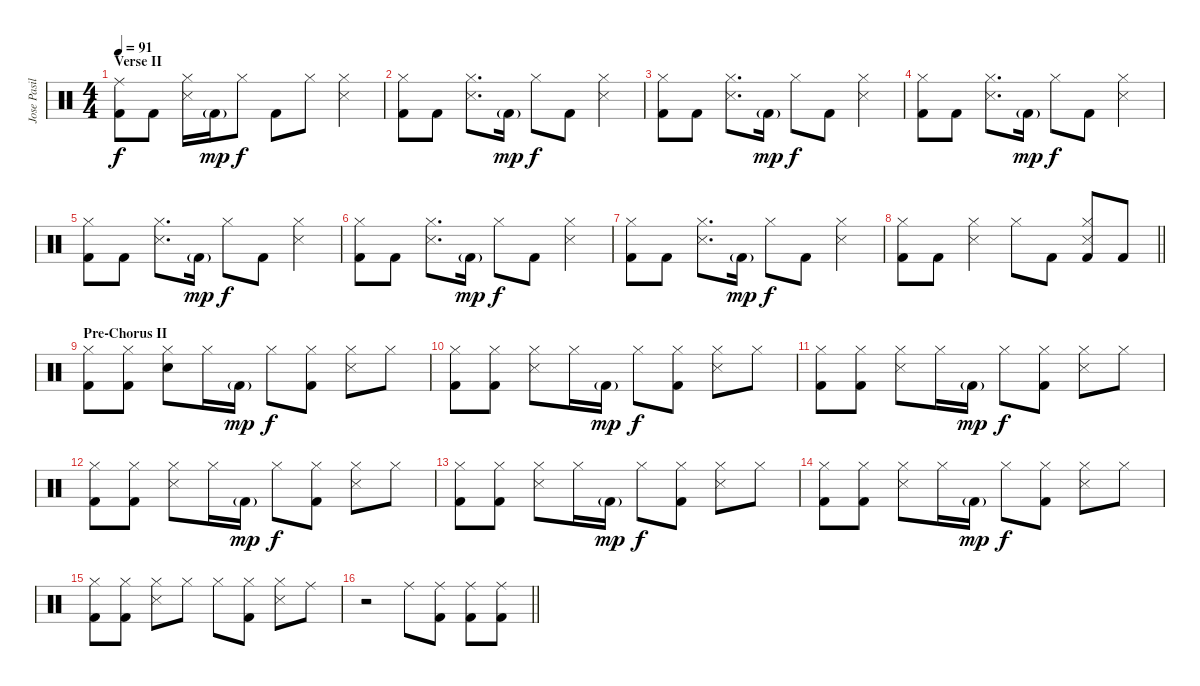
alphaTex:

\track ("Jose Pasillas" "Jose Pasil") {instrument percussion}
\staff {score}
\articulation defaults
\ts (4 4)
\section ("" "Verse II")
\tempo 91
\clef neutral
\ks c
("Ride (middle)" "Kick (hit) 2").8{dy f} "Kick (hit) 2".8 ("Hi-Hat (closed)" "Snare (side stick) 3").16 "Kick (hit) 2"{g}.16{dy mp} "Hi-Hat (closed)".8{dy f} "Kick (hit) 2".8 "Hi-Hat (closed)".8 ("Hi-Hat (closed)" "Snare (side stick) 3").4 |
("Hi-Hat (closed)" "Kick (hit) 2").8 "Kick (hit) 2".8 ("Hi-Hat (closed)" "Snare (side stick) 3").8{d} "Kick (hit) 2"{g}.16{dy mp} "Hi-Hat (closed)".8{dy f} "Kick (hit) 2".8 ("Hi-Hat (closed)" "Snare (side stick) 3").4 |
("Hi-Hat (closed)" "Kick (hit) 2").8 "Kick (hit) 2".8 ("Hi-Hat (closed)" "Snare (side stick) 3").8{d} "Kick (hit) 2"{g}.16{dy mp} "Hi-Hat (closed)".8{dy f} "Kick (hit) 2".8 ("Hi-Hat (closed)" "Snare (side stick) 3").4 |
("Hi-Hat (closed)" "Kick (hit) 2").8 "Kick (hit) 2".8 ("Hi-Hat (closed)" "Snare (side stick) 3").8{d} "Kick (hit) 2"{g}.16{dy mp} "Hi-Hat (closed)".8{dy f} "Kick (hit) 2".8 ("Hi-Hat (closed)" "Snare (side stick) 3").4 |
("Hi-Hat (closed)" "Kick (hit) 2").8 "Kick (hit) 2".8 ("Hi-Hat (closed)" "Snare (side stick) 3").8{d} "Kick (hit) 2"{g}.16{dy mp} "Hi-Hat (closed)".8{dy f} "Kick (hit) 2".8 ("Hi-Hat (closed)" "Snare (side stick) 3").4 |
("Hi-Hat (closed)" "Kick (hit) 2").8 "Kick (hit) 2".8 ("Hi-Hat (closed)" "Snare (side stick) 3").8{d} "Kick (hit) 2"{g}.16{dy mp} "Hi-Hat (closed)".8{dy f} "Kick (hit) 2".8 ("Hi-Hat (closed)" "Snare (side stick) 3").4 |
("Hi-Hat (closed)" "Kick (hit) 2").8 "Kick (hit) 2".8 ("Hi-Hat (closed)" "Snare (side stick) 3").8{d} "Kick (hit) 2"{g}.16{dy mp} "Hi-Hat (closed)".8{dy f} "Kick (hit) 2".8 ("Hi-Hat (closed)" "Snare (side stick) 3").4 |
\barLineRight lightlight
("Hi-Hat (closed)" "Kick (hit) 2").8 "Kick (hit) 2".8 ("Hi-Hat (closed)" "Snare (side stick) 3").4 "Hi-Hat (closed)".8 "Kick (hit) 2".8 ("Hi-Hat (closed)" "Snare (side stick) 3" "Kick (hit) 2").8 "Kick (hit) 2".8 |
\section ("" "Pre-Chorus II")
("Hi-Hat (closed)" "Kick (hit) 2").8 ("Hi-Hat (closed)" "Kick (hit) 2").8 ("Hi-Hat (closed)" "Electric Snare (hit)").8 "Hi-Hat (closed)".16 "Kick (hit) 2"{g}.16{dy mp} "Hi-Hat (closed)".8{dy f} ("Hi-Hat (closed)" "Kick (hit) 2").8 ("Hi-Hat (closed)" "Snare (side stick) 3").8 "Hi-Hat (closed)".8 |
("Hi-Hat (closed)" "Kick (hit) 2").8 ("Hi-Hat (closed)" "Kick (hit) 2").8 ("Hi-Hat (closed)" "Snare (side stick) 3").8 "Hi-Hat (closed)".16 "Kick (hit) 2"{g}.16{dy mp} "Hi-Hat (closed)".8{dy f} ("Hi-Hat (closed)" "Kick (hit) 2").8 ("Hi-Hat (closed)" "Snare (side stick) 3").8 "Hi-Hat (closed)".8 |
("Hi-Hat (closed)" "Kick (hit) 2").8 ("Hi-Hat (closed)" "Kick (hit) 2").8 ("Hi-Hat (closed)" "Snare (side stick) 3").8 "Hi-Hat (closed)".16 "Kick (hit) 2"{g}.16{dy mp} "Hi-Hat (closed)".8{dy f} ("Hi-Hat (closed)" "Kick (hit) 2").8 ("Hi-Hat (closed)" "Snare (side stick) 3").8 "Hi-Hat (closed)".8 |
("Hi-Hat (closed)" "Kick (hit) 2").8 ("Hi-Hat (closed)" "Kick (hit) 2").8 ("Hi-Hat (closed)" "Snare (side stick) 3").8 "Hi-Hat (closed)".16 "Kick (hit) 2"{g}.16{dy mp} "Hi-Hat (closed)".8{dy f} ("Hi-Hat (closed)" "Kick (hit) 2").8 ("Hi-Hat (closed)" "Snare (side stick) 3").8 "Hi-Hat (closed)".8 |
("Hi-Hat (closed)" "Kick (hit) 2").8 ("Hi-Hat (closed)" "Kick (hit) 2").8 ("Hi-Hat (closed)" "Snare (side stick) 3").8 "Hi-Hat (closed)".16 "Kick (hit) 2"{g}.16{dy mp} "Hi-Hat (closed)".8{dy f} ("Hi-Hat (closed)" "Kick (hit) 2").8 ("Hi-Hat (closed)" "Snare (side stick) 3").8 "Hi-Hat (closed)".8 |
("Hi-Hat (closed)" "Kick (hit) 2").8 ("Hi-Hat (closed)" "Kick (hit) 2").8 ("Hi-Hat (closed)" "Snare (side stick) 3").8 "Hi-Hat (closed)".16 "Kick (hit) 2"{g}.16{dy mp} "Hi-Hat (closed)".8{dy f} ("Hi-Hat (closed)" "Kick (hit) 2").8 ("Hi-Hat (closed)" "Snare (side stick) 3").8 "Hi-Hat (closed)".8 |
("Hi-Hat (closed)" "Kick (hit) 2").8 ("Hi-Hat (closed)" "Kick (hit) 2").8 ("Hi-Hat (closed)" "Snare (side stick) 3").8 "Hi-Hat (closed)".8 "Hi-Hat (closed)".8 ("Hi-Hat (closed)" "Kick (hit) 2").8 ("Hi-Hat (closed)" "Snare (side stick) 3").8 "Ride (middle)".8 |
\barLineRight lightlight
r.2 "Ride (middle)".8 ("Ride (middle)" "Kick (hit) 2").8 ("Ride (middle)" "Kick (hit) 2").8 ("Ride (middle)" "Kick (hit) 2").8
